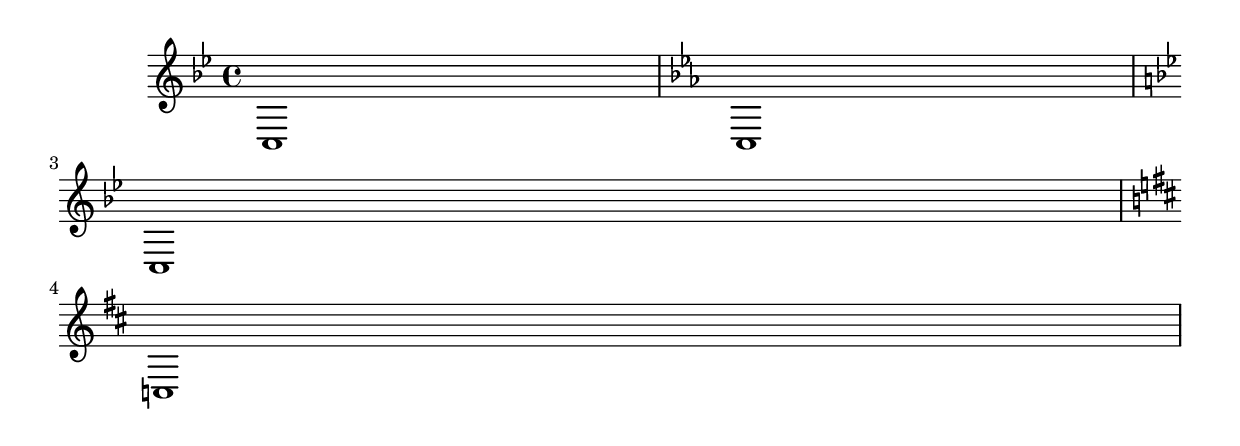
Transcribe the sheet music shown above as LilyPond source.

\version "1.3.5";

%{
test key itemv breaking
%}
\score {
  \notes
  {
    \key bes; c1 \key c \minor;  c1
    \break
    \key bes \major; c1 \key d;\break c1
  }
}
